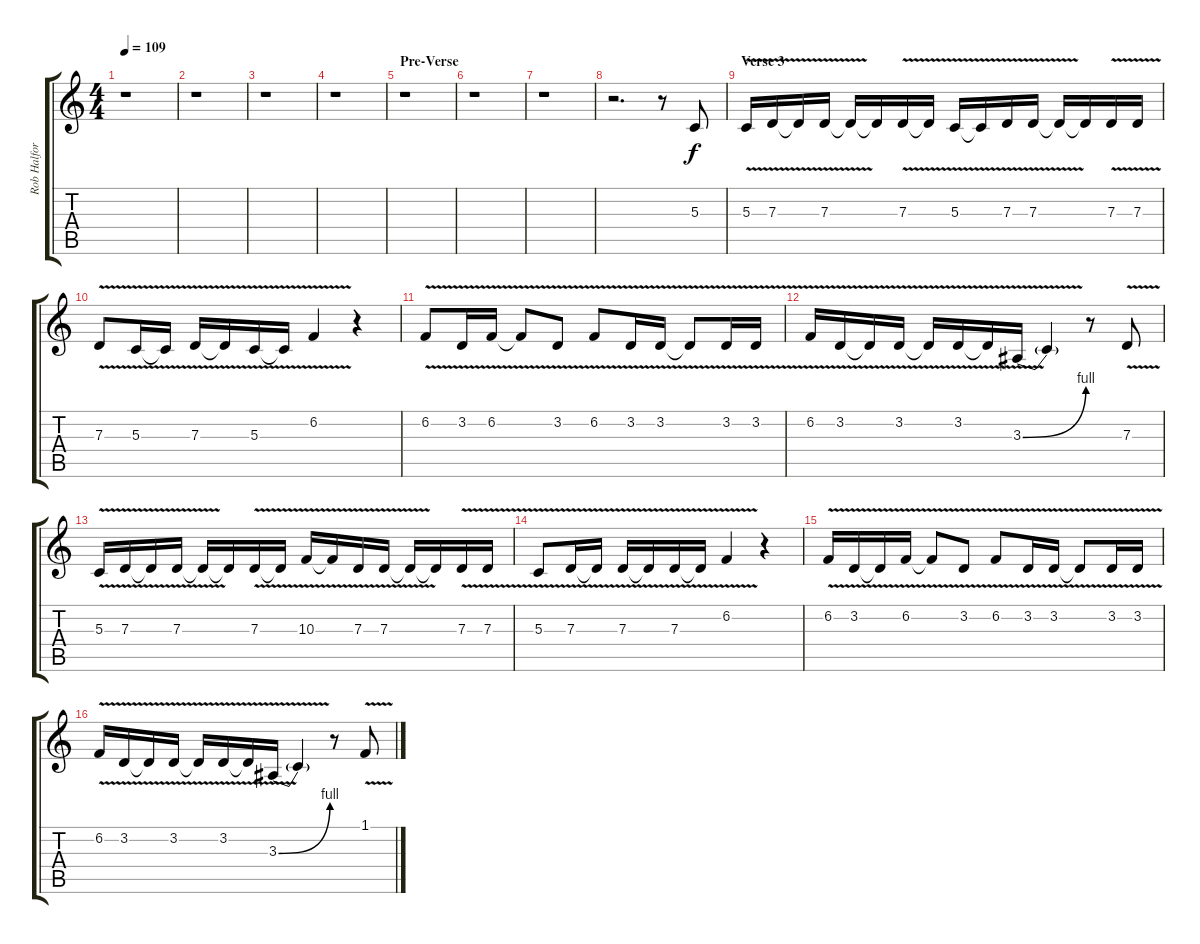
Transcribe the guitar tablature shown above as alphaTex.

\track ("Rob Halford" "Rob Halfor") {instrument lead1square}
\staff {score tabs}
\tuning (E4 B3 G3 D3 A2 E2) {hide}
\ts (4 4)
\tempo 109
\clef g2
\ks c
r.1{dy f} |
r.1 |
r.1 |
r.1 |
\section ("" "Pre-Verse")
r.1 |
r.1 |
r.1 |
r.2{d} r.8 5.3.8 |
\section ("" "Verse 3")
5.3{v}.16 7.3{v}.16 7.3{t}.16 7.3{v}.16 7.3{t}.16 7.3{t}.16 7.3{v}.16 7.3{t}.16 5.3{v}.16 5.3{t}.16 7.3{v}.16 7.3{v}.16 7.3{t}.16 7.3{t}.16 7.3{v}.16 7.3{v}.16 |
7.3{v}.8 5.3{v}.16 5.3{t}.16 7.3{v}.16 7.3{t}.16 5.3{v}.16 5.3{t}.16 6.2{v}.4 r.4 |
6.2{v}.8 3.2{v}.16 6.2{v}.16 6.2{t}.8 3.2{v}.8 6.2{v}.8 3.2{v}.16 3.2{v}.16 3.2{t}.8 3.2{v}.16 3.2{v}.16 |
6.2{v}.16 3.2{v}.16 3.2{t}.16 3.2{v}.16 3.2{t}.16 3.2{v}.16 3.2{t}.16 3.3{be (bend 0 0 60 4) v}.16 3.3{t}.4 r.8 7.3{v}.8 |
5.3{v}.16 7.3{v}.16 7.3{t}.16 7.3{v}.16 7.3{t}.16 7.3{t}.16 7.3{v}.16 7.3{t}.16 10.3{v}.16 10.3{t}.16 7.3{v}.16 7.3{v}.16 7.3{t}.16 7.3{t}.16 7.3{v}.16 7.3{v}.16 |
5.3{v}.8 7.3{v}.16 7.3{t}.16 7.3{v}.16 7.3{t}.16 7.3{v}.16 7.3{t}.16 6.2{v}.4 r.4 |
6.2{v}.16 3.2{v}.16 3.2{t}.16 6.2{v}.16 6.2{t}.8 3.2{v}.8 6.2{v}.8 3.2{v}.16 3.2{v}.16 3.2{t}.8 3.2{v}.16 3.2{v}.16 |
6.2{v}.16 3.2{v}.16 3.2{t}.16 3.2{v}.16 3.2{t}.16 3.2{v}.16 3.2{t}.16 3.3{be (bend 0 0 60 4) v}.16 3.3{t}.4 r.8 1.1{v}.8
